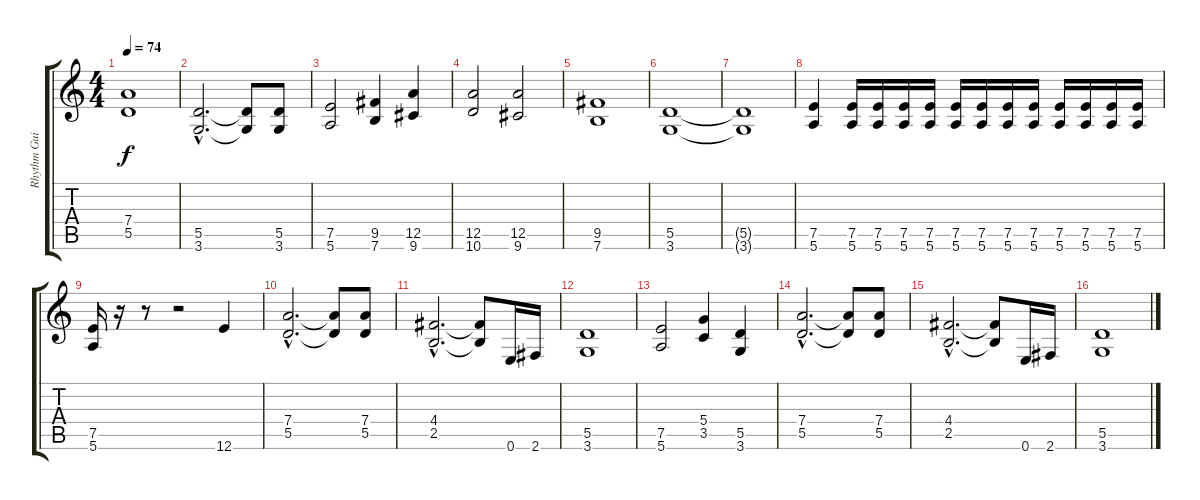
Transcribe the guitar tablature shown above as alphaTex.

\track ("Rhythm Guitar" "Rhythm Gui") {instrument distortionguitar}
\staff {score tabs}
\tuning (E4 B3 G3 D3 A2 E2) {hide}
\ts (4 4)
\tempo 74
\clef g2
\ks c
(7.4 5.5).1{dy f} |
(5.5{hac} 3.6{hac}).2{d} (5.5{t} 3.6{t}).8 (5.5 3.6).8 |
(7.5 5.6).2 (9.5 7.6).4 (12.5 9.6).4 |
(12.5 10.6).2 (12.5 9.6).2 |
(9.5 7.6).1 |
(5.5 3.6).1 |
(5.5{t} 3.6{t}).1 |
(7.5 5.6).4 (7.5 5.6).16{volume 2} (7.5 5.6).16 (7.5 5.6).16{volume 5} (7.5 5.6).16 (7.5 5.6).16{volume 8} (7.5 5.6).16 (7.5 5.6).16{volume 10} (7.5 5.6).16 (7.5 5.6).16{volume 12} (7.5 5.6).16 (7.5 5.6).16{volume 13} (7.5 5.6).16 |
(7.5 5.6).16 r.16 r.8 r.2 12.6.4 |
(7.4{hac} 5.5{hac}).2{d} (7.4{t} 5.5{t}).8 (7.4 5.5).8 |
(4.4{hac} 2.5{hac}).2{d} (4.4{t} 2.5{t}).8 0.6.16 2.6.16 |
(5.5 3.6).1 |
(7.5 5.6).2 (5.4 3.5).4 (5.5 3.6).4 |
(7.4{hac} 5.5{hac}).2{d} (7.4{t} 5.5{t}).8 (7.4 5.5).8 |
(4.4{hac} 2.5{hac}).2{d} (4.4{t} 2.5{t}).8 0.6.16 2.6.16 |
(5.5 3.6).1
